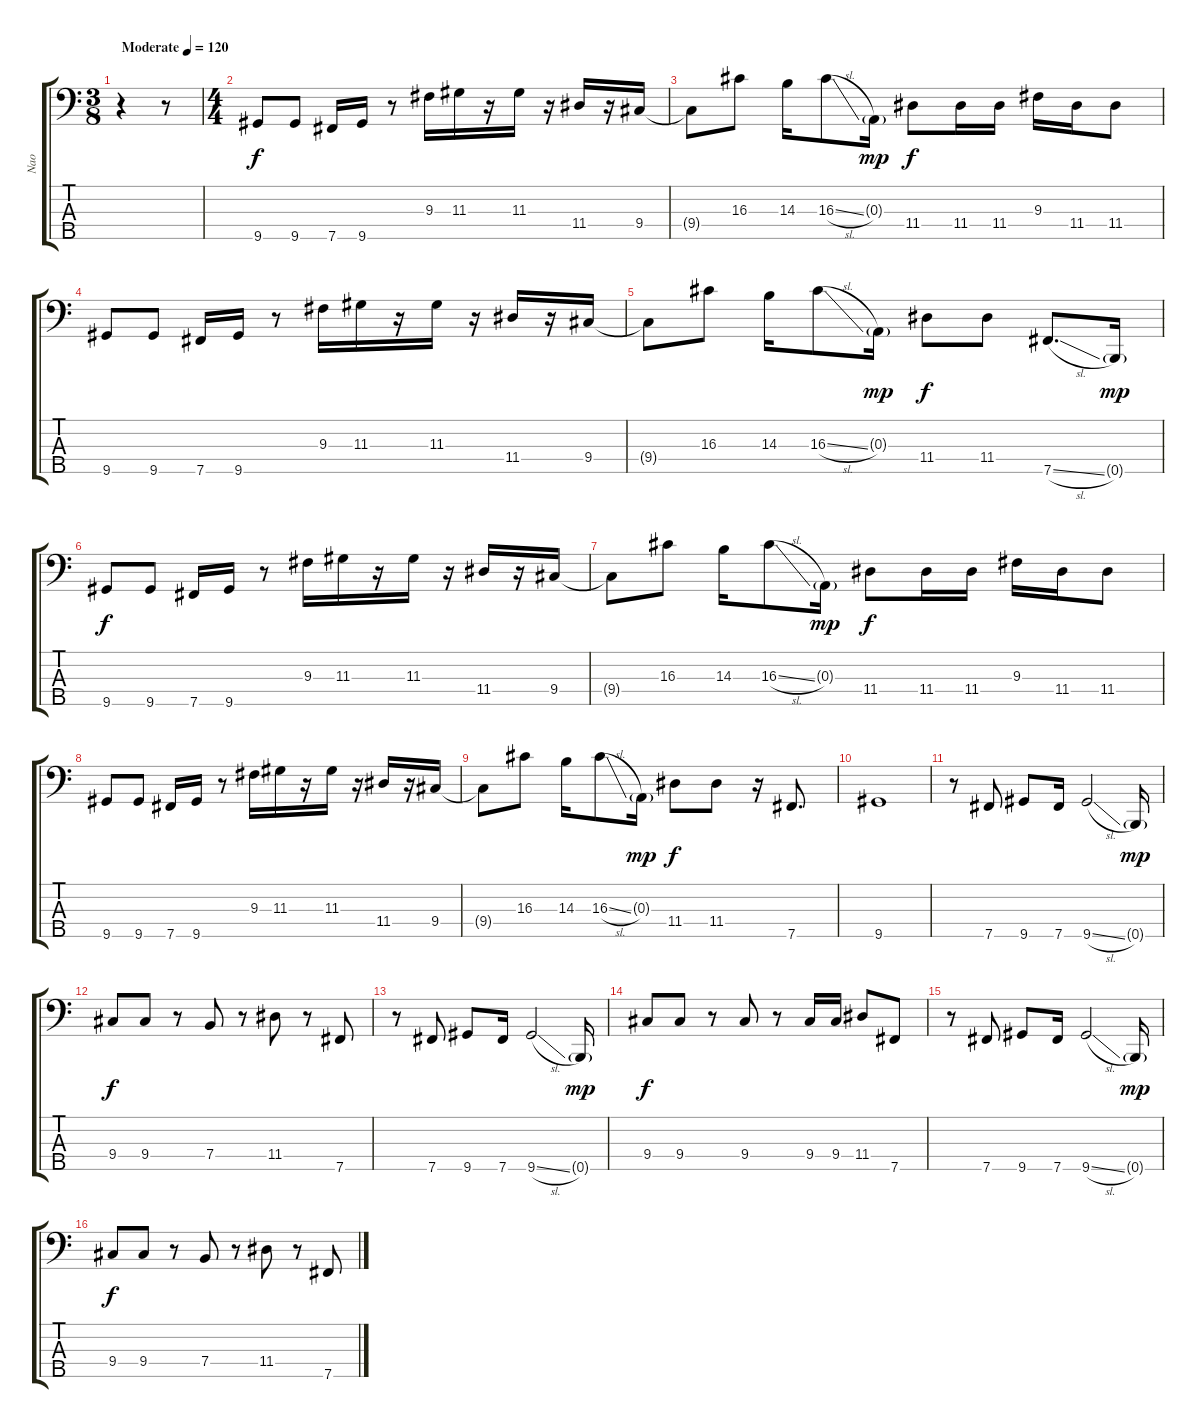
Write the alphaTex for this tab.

\track ("Nao" "Nao") {instrument electricbassfinger}
\staff {score tabs}
\tuning (G2 D2 A1 E1 B0) {hide}
\ts (3 8)
\tempo (120 "Moderate")
\clef f4
\ks c
r.4{dy f instrument electricbassfinger} r.8 |
\ts (4 4)
9.5.8 9.5.8 7.5.16 9.5.16 r.8 9.3.16 11.3.16 r.16 11.3.16 r.16 11.4.16 r.16 9.4.16 |
9.4{t}.8 16.3.8 14.3.16 16.3{sl}.8 0.3{g}.16{dy mp} 11.4.8{dy f} 11.4.16 11.4.16 9.3.16 11.4.16 11.4.8 |
9.5.8 9.5.8 7.5.16 9.5.16 r.8 9.3.16 11.3.16 r.16 11.3.16 r.16 11.4.16 r.16 9.4.16 |
9.4{t}.8 16.3.8 14.3.16 16.3{sl}.8 0.3{g}.16{dy mp} 11.4.8{dy f} 11.4.8 7.5{sl}.8{d} 0.5{g}.16{dy mp} |
9.5.8{dy f} 9.5.8 7.5.16 9.5.16 r.8 9.3.16 11.3.16 r.16 11.3.16 r.16 11.4.16 r.16 9.4.16 |
9.4{t}.8 16.3.8 14.3.16 16.3{sl}.8 0.3{g}.16{dy mp} 11.4.8{dy f} 11.4.16 11.4.16 9.3.16 11.4.16 11.4.8 |
9.5.8 9.5.8 7.5.16 9.5.16 r.8 9.3.16 11.3.16 r.16 11.3.16 r.16 11.4.16 r.16 9.4.16 |
9.4{t}.8 16.3.8 14.3.16 16.3{sl}.8 0.3{g}.16{dy mp} 11.4.8{dy f} 11.4.8 r.16 7.5.8{d} |
9.5.1 |
r.8 7.5.8 9.5.8 7.5.16 9.5{sl}.2 0.5{g}.16{dy mp} |
9.4.8{dy f} 9.4.8 r.8 7.4.8 r.8 11.4.8 r.8 7.5.8 |
r.8 7.5.8 9.5.8 7.5.16 9.5{sl}.2 0.5{g}.16{dy mp} |
9.4.8{dy f} 9.4.8 r.8 9.4.8 r.8 9.4.16 9.4.16 11.4.8 7.5.8 |
r.8 7.5.8 9.5.8 7.5.16 9.5{sl}.2 0.5{g}.16{dy mp} |
9.4.8{dy f} 9.4.8 r.8 7.4.8 r.8 11.4.8 r.8 7.5.8
